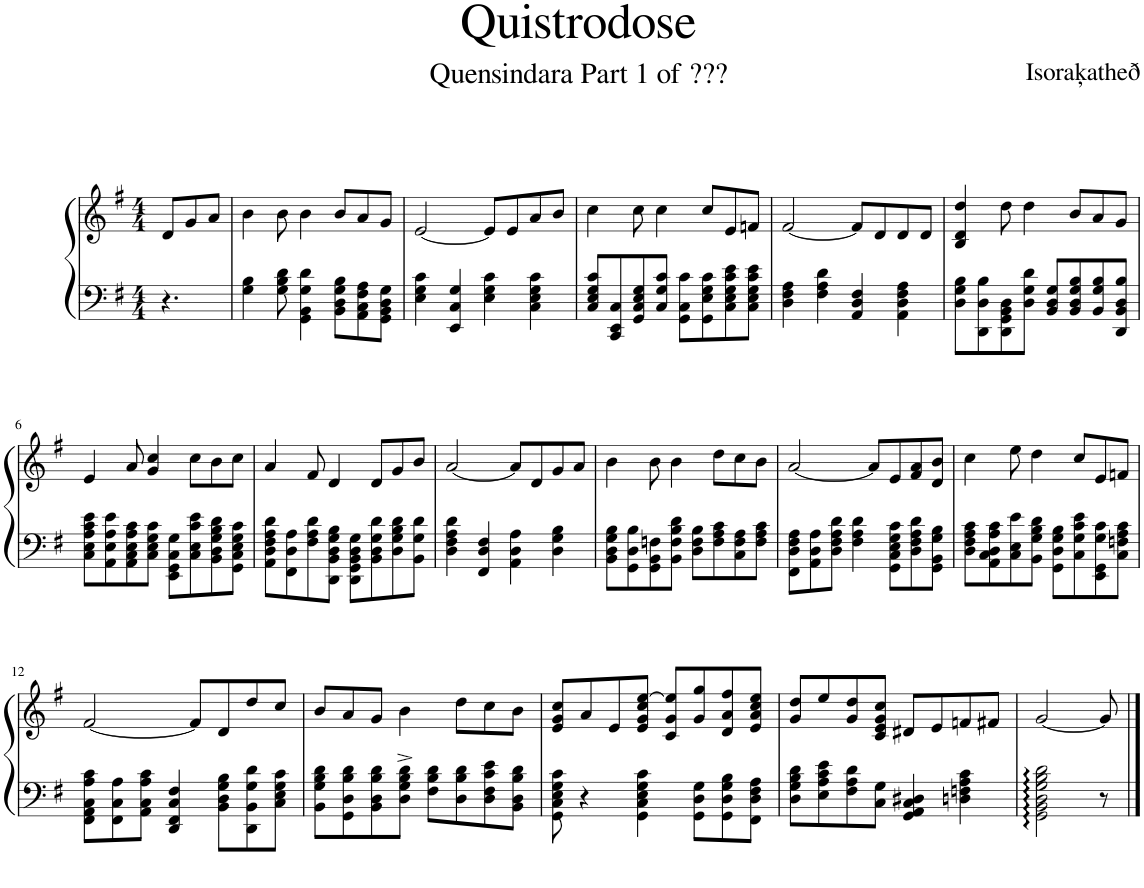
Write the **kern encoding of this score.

**kern	**kern	**harte
*part1	*part1	*part1
*staff2	*staff1	*
*I"Piano	*	*
*I'Pno	*	*
*clefF4	*clefG2	*
*k[f#]	*k[f#]	*
*M4/4	*M4/4	*
=	=	=
4.r	8d/L	.
.	8g/	.
.	8a/J	.
=1	=1	=1
4G\ 4B\	4b\	.
8G\ 8B\ 8d\	8b\	.
4GG\ 4BB\ 4G\ 4d\	4b\	.
8BB\ 8D\ 8G\ 8B\L	8b/L	.
8AA\ 8C\ 8F#\ 8A\	8a/	.
8GG\ 8BB\ 8D\ 8G\J	8g/J	.
=2	=2	=2
4E\ 4G\ 4c\	[2e/	.
4EE/ 4C/ 4G/	.	.
4E\ 4G\ 4c\	8e/L]	.
.	8e/	.
4C\ 4E\ 4G\ 4c\	8a/	.
.	8b/J	.
=3	=3	=3
8C/ 8E/ 8G/ 8c/L	4cc\	.
8CC/ 8EE/ 8C/	.	.
8GG/ 8C/ 8E/ 8G/	8cc\	.
8C/ 8G/ 8c/J	4cc\	.
8GG\ 8C\ 8c\L	.	.
8GG\ 8E\ 8G\ 8c\	8cc/L	.
8C\ 8E\ 8G\ 8c\ 8e\	8e/	.
8C\ 8E\ 8G\ 8c\ 8e\J	8fn/J	.
=4	=4	=4
4D\ 4F#\ 4A\	[2f#/	.
4F#\ 4A\ 4d\	.	.
4AA/ 4D/ 4F#/	8f#/L]	.
.	8d/	.
4AA\ 4D\ 4F#\ 4A\	8d/	.
.	8d/J	.
=5	=5	=5
8D\ 8G\ 8B\L	4B/ 4d/ 4dd/	.
8DD\ 8D\ 8B\	.	.
8DD\ 8GG\ 8BB\ 8D\	8dd\	.
8D\ 8G\ 8d\J	4dd\	.
8BB/ 8D/ 8G/L	.	.
8BB/ 8D/ 8G/ 8B/	8b/L	.
8BB/ 8G/ 8B/	8a/	.
8DD/ 8BB/ 8D/ 8B/J	8g/J	.
!!LO:LB:g=z
=6	=6	=6
8C\ 8E\ 8A\ 8c\ 8e\L	4e/	.
8AA\ 8E\ 8A\ 8e\	.	.
8AA\ 8C\ 8E\ 8A\ 8c\	8a/	.
8C\ 8E\ 8G\ 8c\J	4g/ 4cc/	.
8EE\ 8GG\ 8C\ 8G\L	.	.
8C\ 8E\ 8c\ 8e\	8cc\L	.
8BB\ 8D\ 8G\ 8B\ 8d\	8b\	.
8GG\ 8C\ 8E\ 8G\ 8c\J	8cc\J	.
=7	=7	=7
8AA\ 8D\ 8F#\ 8A\ 8d\L	4a/	.
8FF#\ 8D\ 8A\	.	.
8F#\ 8A\ 8d\	8f#/	.
8DD\ 8BB\ 8D\ 8G\ 8B\J	4d/	.
8DD\ 8GG\ 8BB\ 8D\ 8G\L	.	.
8BB\ 8D\ 8G\ 8d\	8d/L	.
8D\ 8G\ 8B\ 8d\	8g/	.
8BB\ 8G\ 8d\J	8b/J	.
=8	=8	=8
4D\ 4F#\ 4A\ 4d\	[2a/	.
4FF#/ 4D/ 4F#/	.	.
4AA\ 4D\ 4A\	8a/L]	.
.	8d/	.
4D\ 4G\ 4B\	8g/	.
.	8a/J	.
=9	=9	=9
8BB\ 8D\ 8G\ 8B\L	4b\	.
8GG\ 8D\ 8B\	.	.
8GG\ 8BB\ 8Fn\	8b\	.
8BB\ 8F\ 8B\ 8d\J	4b\	.
8D\ 8F\ 8B\L	.	.
8F\ 8A\ 8c\	8dd\L	.
8C\ 8F\ 8A\	8cc\	.
8F\ 8A\ 8c\J	8b\J	.
=10	=10	=10
8FF#\ 8D\ 8F#\ 8A\L	[2a/	.
8AA\ 8D\ 8A\	.	.
8D\ 8F#\ 8A\ 8d\J	.	.
4F#\ 4A\ 4d\	.	.
.	8a/L]	.
8GG\ 8C\ 8E\ 8G\ 8c\L	8e/	.
8D\ 8F#\ 8A\ 8d\	8f#/ 8a/	.
8GG\ 8BB\ 8G\ 8B\J	8d/ 8b/J	.
=11	=11	=11
8D\ 8F#\ 8A\ 8c\L	4cc\	.
8AA\ 8C\ 8D\ 8A\ 8c\	.	.
8C\ 8E\ 8e\	8ee\	.
8BB\ 8G\ 8B\ 8d\J	4dd\	.
8GG\ 8D\ 8G\ 8B\L	.	.
8C\ 8G\ 8c\ 8e\	8cc/L	.
8EE\ 8GG\ 8G\ 8c\	8e/	.
8C\ 8Fn\ 8A\ 8c\J	8fn/J	.
!!LO:LB:g=z
=12	=12	=12
8FF#\ 8AA\ 8C\ 8A\ 8c\L	[2f#/	.
8FF#\ 8C\ 8A\	.	.
8AA\ 8C\ 8A\ 8c\J	.	.
4DD/ 4FF#/ 4C/ 4F#/	.	.
.	8f#/L]	.
8BB\ 8D\ 8G\ 8B\L	8d/	.
8DD\ 8BB\ 8G\ 8d\	8dd/	.
8C\ 8E\ 8G\ 8c\J	8cc/J	.
=13	=13	=13
8BB\ 8G\ 8B\ 8d\L	8b/L	.
8GG\ 8D\ 8B\ 8d\	8a/	.
8BB\ 8D\ 8B\ 8d\	8g/J	.
8D\^ 8G\^ 8B\^ 8d\^J	4b\	.
8F#\ 8B\ 8d\L	.	.
8D\ 8B\ 8d\	8dd\L	.
8D\ 8F#\ 8c\ 8e\	8cc\	.
8BB\ 8D\ 8B\ 8d\J	8b\J	.
=14	=14	=14
8GG\ 8C\ 8E\ 8G\ 8c\	8e/ 8g/ 8cc/L	.
4r	8a/	.
.	8e/	.
4GG\> 4C\> 4E\> 4G\> 4c\>	8e/ 8g/ 8cc/ [8ee/J	.
.	8c/ 8g/ 8ee/]L	.
8GG\ 8D\ 8G\L	8g/ 8gg/	.
8GG\ 8D\ 8G\ 8B\	8d/ 8a/ 8ff#/	.
8FF#\ 8D\ 8F#\ 8A\J	8e/ 8a/ 8cc/ 8ee/J	.
=15	=15	=15
8D\ 8G\ 8B\ 8d\L	8g/ 8dd/L	.
8E\ 8A\ 8c\ 8e\	8ee/	.
8F#\ 8A\ 8d\	8g/ 8dd/	.
8C\ 8G\J	8c/ 8e/ 8g/ 8cc/J	.
4GG/ 4AA/ 4C/ 4D#X/	8d#X/L	.
.	8e/	.
4Dn\ 4Fn\ 4A\ 4c\	8fn/	.
.	8f#X/J	.
=16	=16	=16
!	!	!LO:H:kt=N.C.
2GG\: 2BB\: 2D\: 2G\: 2B\: 2d\:	[2g/	N
8r	8g/]	.
==	==	==
*-	*-	*-
